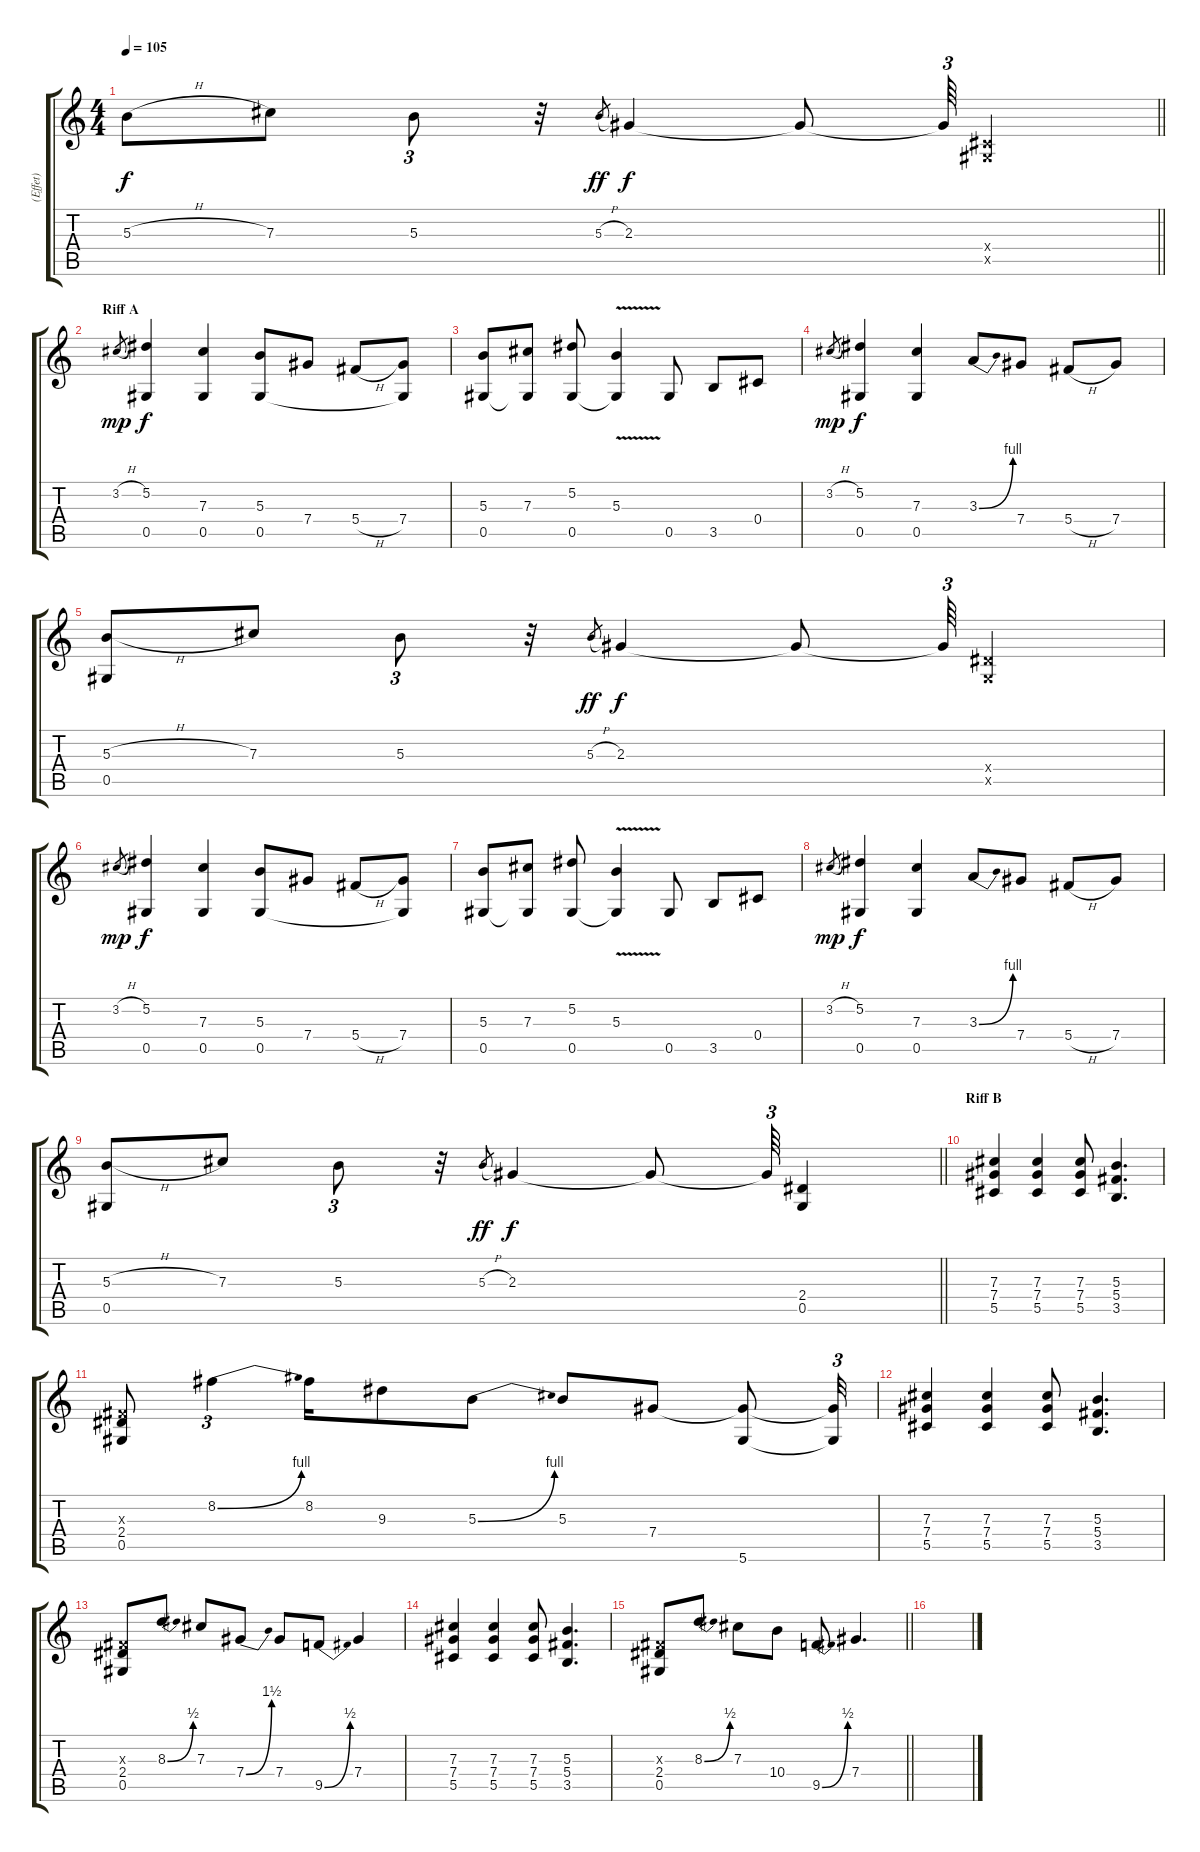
\track ("(Effet)" "(Effet)") {instrument overdrivenguitar}
\staff {score tabs}
\tuning (Eb4 Bb3 Gb3 Db3 Ab2 Eb2) {hide}
\ts (4 4)
\tempo 105
\clef g2
\barLineRight lightlight
\ks c
5.3{h}.8{dy f} 7.3.8 5.3.8{tu (3 2)} r.32 5.3{h}.8{gr dy ff} 2.3.4{dy f} 2.3{t}.8 2.3{t}.64{tu (3 2)} (0.4{x} 0.5{x}).4 |
\section ("" "Riff A")
3.2{h}.8{gr dy mp} (5.2 0.5).4{dy f} (7.3 0.5).4 (5.3 0.5).8 7.4.8 5.4{h}.8 (7.4 0.5{t}).8 |
(5.3 0.5).8 (7.3 0.5{t}).8 (5.2 0.5).8 (5.3{v} 0.5{t}).4 0.5.8 3.5.8 0.4.8 |
3.2{h}.8{gr dy mp} (5.2 0.5).4{dy f} (7.3 0.5).4 3.3{be (bend 0 0 60 4)}.8 7.4.8 5.4{h}.8 7.4.8 |
(5.3{h} 0.5).8 7.3.8 5.3.8{tu (3 2)} r.32 5.3{h}.8{gr dy ff} 2.3.4{dy f} 2.3{t}.8 2.3{t}.64{tu (3 2)} (2.4{x} 0.5{x}).4 |
3.2{h}.8{gr dy mp} (5.2 0.5).4{dy f} (7.3 0.5).4 (5.3 0.5).8 7.4.8 5.4{h}.8 (7.4 0.5{t}).8 |
(5.3 0.5).8 (7.3 0.5{t}).8 (5.2 0.5).8 (5.3{v} 0.5{t}).4 0.5.8 3.5.8 0.4.8 |
3.2{h}.8{gr dy mp} (5.2 0.5).4{dy f} (7.3 0.5).4 3.3{be (bend 0 0 60 4)}.8 7.4.8 5.4{h}.8 7.4.8 |
\barLineRight lightlight
(5.3{h} 0.5).8 7.3.8 5.3.8{tu (3 2)} r.32 5.3{h}.8{gr dy ff} 2.3.4{dy f} 2.3{t}.8 2.3{t}.64{tu (3 2)} (2.4 0.5).4 |
\section ("" "Riff B")
(7.3 7.4 5.5).4 (7.3 7.4 5.5).4 (7.3 7.4 5.5).8 (5.3 5.4 3.5).4{d} |
(0.3{x} 2.4 0.5).8 8.2{be (bend 0 0 60 4)}.4{tu (3 2)} 8.2.16 9.3.8 5.3{be (bend 0 0 60 4)}.8 5.3.8 7.4.8 (7.4{t} 5.6).8 (7.4{t} 5.6{t}).32{tu (3 2)} |
(7.3 7.4 5.5).4 (7.3 7.4 5.5).4 (7.3 7.4 5.5).8 (5.3 5.4 3.5).4{d} |
(0.3{x} 2.4 0.5).8 8.3{be (bend 0 0 60 2)}.8 7.3.8 7.4{be (bend 0 0 60 6)}.8 7.4.8 9.5{be (bend 0 0 60 2)}.8 7.4.4 |
(7.3 7.4 5.5).4 (7.3 7.4 5.5).4 (7.3 7.4 5.5).8 (5.3 5.4 3.5).4{d} |
\barLineRight lightlight
(0.3{x} 2.4 0.5).8 8.3{be (bend 0 0 60 2)}.8 7.3.8 10.4.8 9.5{be (bend 0 0 60 2)}.8 7.4.4{d} |
\section ("" "")
